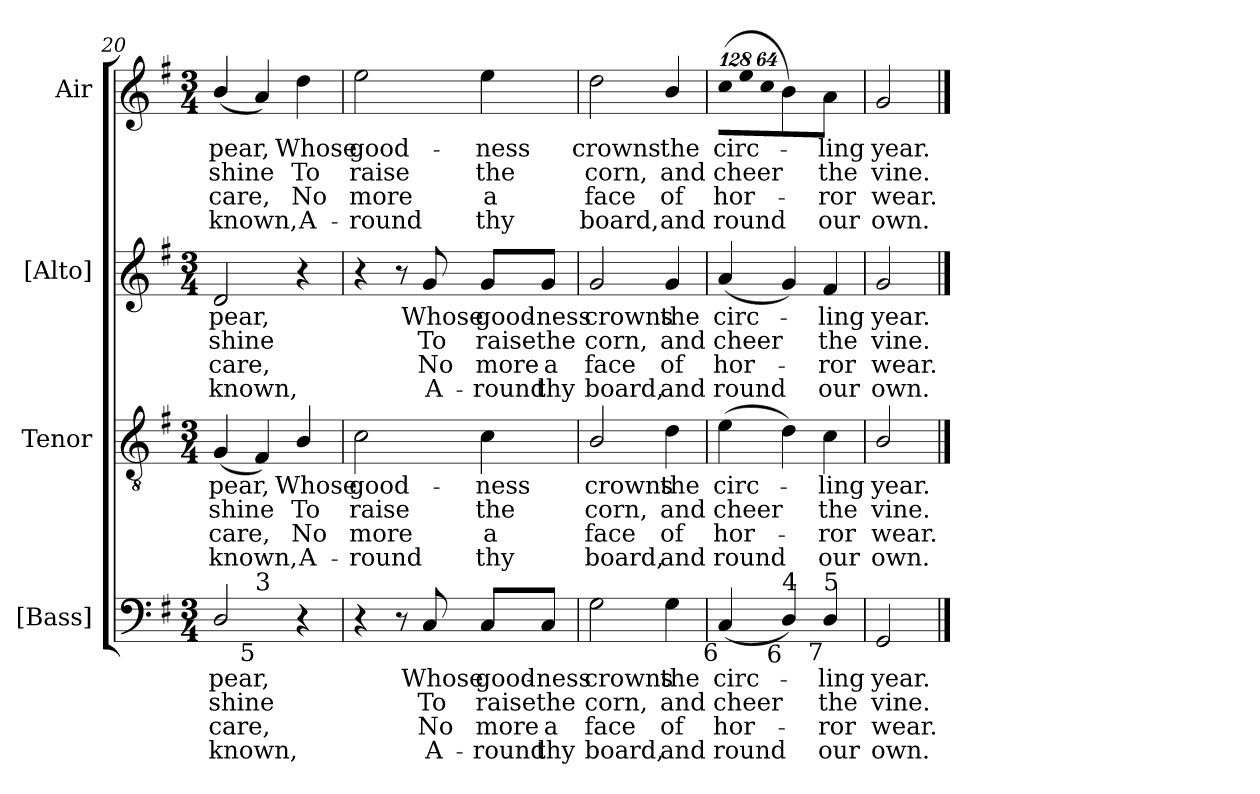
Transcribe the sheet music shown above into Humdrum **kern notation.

**kern	**text	**text	**text	**text	**kern	**text	**text	**text	**text	**kern	**text	**text	**text	**text	**kern	**text	**text	**text	**text
*part4	*part4	*part4	*part4	*part4	*part3	*part3	*part3	*part3	*part3	*part2	*part2	*part2	*part2	*part2	*part1	*part1	*part1	*part1	*part1
*staff4	*staff4	*staff4	*staff4	*staff4	*staff3	*staff3	*staff3	*staff3	*staff3	*staff2	*staff2	*staff2	*staff2	*staff2	*staff1	*staff1	*staff1	*staff1	*staff1
*I"[Bass]	*	*	*	*	*I"Tenor	*	*	*	*	*I"[Alto]	*	*	*	*	*I"Air	*	*	*	*
*I'B.	*	*	*	*	*I'T.	*	*	*	*	*I'A.	*	*	*	*	*	*	*	*	*
!!LO:LB:g=z
*clefF4	*	*	*	*	*clefGv2	*	*	*	*	*clefG2	*	*	*	*	*clefG2	*	*	*	*
*	*	*	*	*	*ITrd7c12	*	*	*	*	*	*	*	*	*	*	*	*	*	*
*k[f#]	*	*	*	*	*k[f#]	*	*	*	*	*k[f#]	*	*	*	*	*k[f#]	*	*	*	*
*G:	*	*	*	*	*G:	*	*	*	*	*G:	*	*	*	*	*G:	*	*	*	*
*M3/4	*	*	*	*	*M3/4	*	*	*	*	*M3/4	*	*	*	*	*M3/4	*	*	*	*
=20	=20	=20	=20	=20	=20	=20	=20	=20	=20	=20	=20	=20	=20	=20	=20	=20	=20	=20	=20
!	!LO:LY:b:color=#000000	!LO:LY:b:color=#000000	!LO:LY:b:color=#000000	!LO:LY:b:color=#000000	!	!	!	!	!	!	!	!	!	!	!	!	!	!	!
!	!	!	!	!	!	!LO:LY:b:color=#000000	!LO:LY:b:color=#000000	!LO:LY:b:color=#000000	!LO:LY:b:color=#000000	!	!	!	!	!	!	!	!	!	!
!	!	!	!	!	!	!	!	!	!	!	!LO:LY:b:color=#000000	!LO:LY:b:color=#000000	!LO:LY:b:color=#000000	!LO:LY:b:color=#000000	!	!	!	!	!
!LO:TX:b:t=Original order of parts is Tenor - [Alto] - Air - [Bass], with Tenor & Alto in treble clef an octave above sounding pitch.	!	!	!	!	!	!	!	!	!	!	!	!	!	!	!	!	!	!	!
!LO:TX:t=Only the first verse of the text is given in the source&colon; three other verses have been underlaid editorially.	!	!	!	!	!	!	!	!	!	!	!	!	!	!	!	!	!	!	!
!LO:TX:b:rj:t=6	!	!	!	!	!	!	!	!	!	!	!	!	!	!	!	!	!	!	!
!LO:TX:t=4	!	!	!	!	!	!	!	!	!	!	!	!	!	!	!	!	!	!	!
!	!	!	!	!	!	!	!	!	!	!	!	!	!	!	!	!LO:LY:b:color=#000000	!LO:LY:b:color=#000000	!LO:LY:b:color=#000000	!LO:LY:b:color=#000000
*^	*	*	*	*	*	*	*	*	*	*	*	*	*	*	*	*	*	*	*
2Di/	4ryy	-pear,	shine	care,	known,	(4GGi/	-pear,	shine	care,	known,	2di/	-pear,	shine	care,	known,	(4bi/	-pear,	shine	care,	known,
!	!LO:TX:b:rj:t=5	!	!	!	!	!	!	!	!	!	!	!	!	!	!	!	!	!	!	!
!	!LO:TX:t=3	!	!	!	!	!	!	!	!	!	!	!	!	!	!	!	!	!	!	!
.	2ryy	.	.	.	.	4FF#i/)	.	.	.	.	.	.	.	.	.	4ai/)	.	.	.	.
!	!	!	!	!	!	!	!LO:LY:b:color=#000000	!LO:LY:b:color=#000000	!LO:LY:b:color=#000000	!LO:LY:b:color=#000000	!	!	!	!	!	!	!	!	!	!
!	!	!	!	!	!	!	!	!	!	!	!	!	!	!	!	!	!LO:LY:b:color=#000000	!LO:LY:b:color=#000000	!LO:LY:b:color=#000000	!LO:LY:b:color=#000000
4r	.	.	.	.	.	4BBi/	Whose	To	No	A-	4r	.	.	.	.	4ddi\	Whose	To	No	A-
*v	*v	*	*	*	*	*	*	*	*	*	*	*	*	*	*	*	*	*	*	*
=21	=21	=21	=21	=21	=21	=21	=21	=21	=21	=21	=21	=21	=21	=21	=21	=21	=21	=21	=21
*^	*	*	*	*	*	*	*	*	*	*	*	*	*	*	*	*	*	*	*
!	!	!	!	!	!	!	!LO:LY:b:color=#000000	!LO:LY:b:color=#000000	!LO:LY:b:color=#000000	!LO:LY:b:color=#000000	!	!	!	!	!	!	!	!	!	!
*v	*v	*	*	*	*	*	*	*	*	*	*	*	*	*	*	*	*	*	*	*
*^	*	*	*	*	*	*	*	*	*	*	*	*	*	*	*	*	*	*	*
!	!	!	!	!	!	!	!	!	!	!	!	!	!	!	!	!	!LO:LY:b:color=#000000	!LO:LY:b:color=#000000	!LO:LY:b:color=#000000	!LO:LY:b:color=#000000
*v	*v	*	*	*	*	*	*	*	*	*	*	*	*	*	*	*	*	*	*	*
4r	.	.	.	.	2Ci\	good-	raise	-more	round	4r	.	.	.	.	2eei\	good-	raise	-more	round
8r	.	.	.	.	.	.	.	.	.	8r	.	.	.	.	.	.	.	.	.
!	!LO:LY:b:color=#000000	!LO:LY:b:color=#000000	!LO:LY:b:color=#000000	!LO:LY:b:color=#000000	!	!	!	!	!	!	!	!	!	!	!	!	!	!	!
!	!	!	!	!	!	!	!	!	!	!	!LO:LY:b:color=#000000	!LO:LY:b:color=#000000	!LO:LY:b:color=#000000	!LO:LY:b:color=#000000	!	!	!	!	!
8Ci/	Whose	To	No	A-	.	.	.	.	.	8gi/	Whose	To	No	A-	.	.	.	.	.
!	!LO:LY:b:color=#000000	!LO:LY:b:color=#000000	!LO:LY:b:color=#000000	!LO:LY:b:color=#000000	!	!	!	!	!	!	!	!	!	!	!	!	!	!	!
!	!	!	!	!	!	!LO:LY:b:color=#000000	!LO:LY:b:color=#000000	!LO:LY:b:color=#000000	!LO:LY:b:color=#000000	!	!	!	!	!	!	!	!	!	!
!	!	!	!	!	!	!	!	!	!	!	!LO:LY:b:color=#000000	!LO:LY:b:color=#000000	!LO:LY:b:color=#000000	!LO:LY:b:color=#000000	!	!	!	!	!
!	!	!	!	!	!	!	!	!	!	!	!	!	!	!	!	!LO:LY:b:color=#000000	!LO:LY:b:color=#000000	!LO:LY:b:color=#000000	!LO:LY:b:color=#000000
8Ci/L	good-	raise	-more	round	4Ci\	-ness	the	a	thy	8gi/L	good-	raise	-more	round	4eei\	-ness	the	a	thy
!	!LO:LY:b:color=#000000	!LO:LY:b:color=#000000	!LO:LY:b:color=#000000	!LO:LY:b:color=#000000	!	!	!	!	!	!	!	!	!	!	!	!	!	!	!
!	!	!	!	!	!	!	!	!	!	!	!LO:LY:b:color=#000000	!LO:LY:b:color=#000000	!LO:LY:b:color=#000000	!LO:LY:b:color=#000000	!	!	!	!	!
8Ci/J	-ness	the	a	thy	.	.	.	.	.	8gi/J	-ness	the	a	thy	.	.	.	.	.
=22	=22	=22	=22	=22	=22	=22	=22	=22	=22	=22	=22	=22	=22	=22	=22	=22	=22	=22	=22
!	!LO:LY:b:color=#000000	!LO:LY:b:color=#000000	!LO:LY:b:color=#000000	!LO:LY:b:color=#000000	!	!	!	!	!	!	!	!	!	!	!	!	!	!	!
!	!	!	!	!	!	!LO:LY:b:color=#000000	!LO:LY:b:color=#000000	!LO:LY:b:color=#000000	!LO:LY:b:color=#000000	!	!	!	!	!	!	!	!	!	!
!	!	!	!	!	!	!	!	!	!	!	!LO:LY:b:color=#000000	!LO:LY:b:color=#000000	!LO:LY:b:color=#000000	!LO:LY:b:color=#000000	!	!	!	!	!
!	!	!	!	!	!	!	!	!	!	!	!	!	!	!	!	!LO:LY:b:color=#000000	!LO:LY:b:color=#000000	!LO:LY:b:color=#000000	!LO:LY:b:color=#000000
2Gi\	crowns	corn,	face	board,	2BBi/	crowns	corn,	face	board,	2gi/	crowns	corn,	face	board,	2ddi\	crowns	corn,	face	board,
!	!LO:LY:b:color=#000000	!LO:LY:b:color=#000000	!LO:LY:b:color=#000000	!LO:LY:b:color=#000000	!	!	!	!	!	!	!	!	!	!	!	!	!	!	!
!	!	!	!	!	!	!LO:LY:b:color=#000000	!LO:LY:b:color=#000000	!LO:LY:b:color=#000000	!LO:LY:b:color=#000000	!	!	!	!	!	!	!	!	!	!
!	!	!	!	!	!	!	!	!	!	!	!LO:LY:b:color=#000000	!LO:LY:b:color=#000000	!LO:LY:b:color=#000000	!LO:LY:b:color=#000000	!	!	!	!	!
!	!	!	!	!	!	!	!	!	!	!	!	!	!	!	!	!LO:LY:b:color=#000000	!LO:LY:b:color=#000000	!LO:LY:b:color=#000000	!LO:LY:b:color=#000000
4Gi\	the	and	of	and	4Di\	the	and	of	and	4gi/	the	and	of	and	4bi/	the	and	of	and
=23	=23	=23	=23	=23	=23	=23	=23	=23	=23	=23	=23	=23	=23	=23	=23	=23	=23	=23	=23
!	!LO:LY:b:color=#000000	!LO:LY:b:color=#000000	!LO:LY:b:color=#000000	!LO:LY:b:color=#000000	!	!	!	!	!	!	!	!	!	!	!	!	!	!	!
!	!	!	!	!	!	!LO:LY:b:color=#000000	!LO:LY:b:color=#000000	!LO:LY:b:color=#000000	!LO:LY:b:color=#000000	!	!	!	!	!	!	!	!	!	!
!	!	!	!	!	!	!	!	!	!	!	!LO:LY:b:color=#000000	!LO:LY:b:color=#000000	!LO:LY:b:color=#000000	!LO:LY:b:color=#000000	!	!	!	!	!
*	*	*	*	*	*	*	*	*	*	*	*	*	*	*	*Xbrackettup	*	*	*	*
!	!	!	!	!	!	!	!	!	!	!	!	!	!	!	!LO:N:vis=8	!	!	!	!
!LO:TX:b:rj:t=6	!	!	!	!	!	!	!	!	!	!	!	!	!	!	!	!	!	!	!
!	!	!	!	!	!	!	!	!	!	!	!	!	!	!	!	!LO:LY:b:color=#000000	!LO:LY:b:color=#000000	!LO:LY:b:color=#000000	!LO:LY:b:color=#000000
(4Ci/	circ-	cheer	hor-	-round	(4Ei\	circ-	cheer	hor-	-round	(4ai/	circ-	cheer	hor-	-round	(1024%85cci\L	circ-	cheer	hor-	-round
!	!	!	!	!	!	!	!	!	!	!	!	!	!	!	!LO:N:vis=8	!	!	!	!
.	.	.	.	.	.	.	.	.	.	.	.	.	.	.	1024%85eei\	.	.	.	.
!	!	!	!	!	!	!	!	!	!	!	!	!	!	!	!LO:N:vis=8	!	!	!	!
.	.	.	.	.	.	.	.	.	.	.	.	.	.	.	512%43cci\J	.	.	.	.
!LO:TX:b:rj:t=6	!	!	!	!	!	!	!	!	!	!	!	!	!	!	!	!	!	!	!
!LO:TX:t=4	!	!	!	!	!	!	!	!	!	!	!	!	!	!	!	!	!	!	!
4Di/)	.	.	.	.	4Di\)	.	.	.	.	4gi/)	.	.	.	.	4bi/)	.	.	.	.
!	!LO:LY:b:color=#000000	!LO:LY:b:color=#000000	!LO:LY:b:color=#000000	!LO:LY:b:color=#000000	!	!	!	!	!	!	!	!	!	!	!	!	!	!	!
!	!	!	!	!	!	!LO:LY:b:color=#000000	!LO:LY:b:color=#000000	!LO:LY:b:color=#000000	!LO:LY:b:color=#000000	!	!	!	!	!	!	!	!	!	!
!	!	!	!	!	!	!	!	!	!	!	!LO:LY:b:color=#000000	!LO:LY:b:color=#000000	!LO:LY:b:color=#000000	!LO:LY:b:color=#000000	!	!	!	!	!
!LO:TX:b:rj:t=7	!	!	!	!	!	!	!	!	!	!	!	!	!	!	!	!	!	!	!
!LO:TX:t=5	!	!	!	!	!	!	!	!	!	!	!	!	!	!	!	!	!	!	!
!	!	!	!	!	!	!	!	!	!	!	!	!	!	!	!	!LO:LY:b:color=#000000	!LO:LY:b:color=#000000	!LO:LY:b:color=#000000	!LO:LY:b:color=#000000
4Di/	-ling	the	ror	our	4Ci\	-ling	the	ror	our	4f#i/	-ling	the	ror	our	4ai/	-ling	the	ror	our
=24	=24	=24	=24	=24	=24	=24	=24	=24	=24	=24	=24	=24	=24	=24	=24	=24	=24	=24	=24
!	!LO:LY:b:color=#000000	!LO:LY:b:color=#000000	!LO:LY:b:color=#000000	!LO:LY:b:color=#000000	!	!	!	!	!	!	!	!	!	!	!	!	!	!	!
!	!	!	!	!	!	!LO:LY:b:color=#000000	!LO:LY:b:color=#000000	!LO:LY:b:color=#000000	!LO:LY:b:color=#000000	!	!	!	!	!	!	!	!	!	!
!	!	!	!	!	!	!	!	!	!	!	!LO:LY:b:color=#000000	!LO:LY:b:color=#000000	!LO:LY:b:color=#000000	!LO:LY:b:color=#000000	!	!	!	!	!
!	!	!	!	!	!	!	!	!	!	!	!	!	!	!	!	!LO:LY:b:color=#000000	!LO:LY:b:color=#000000	!LO:LY:b:color=#000000	!LO:LY:b:color=#000000
2GGi/	year.	vine.	wear.	own.	2BBi/	year.	vine.	wear.	own.	2gi/	year.	vine.	wear.	own.	2gi/	year.	vine.	wear.	own.
==	==	==	==	==	==	==	==	==	==	==	==	==	==	==	==	==	==	==	==
*-	*-	*-	*-	*-	*-	*-	*-	*-	*-	*-	*-	*-	*-	*-	*-	*-	*-	*-	*-
